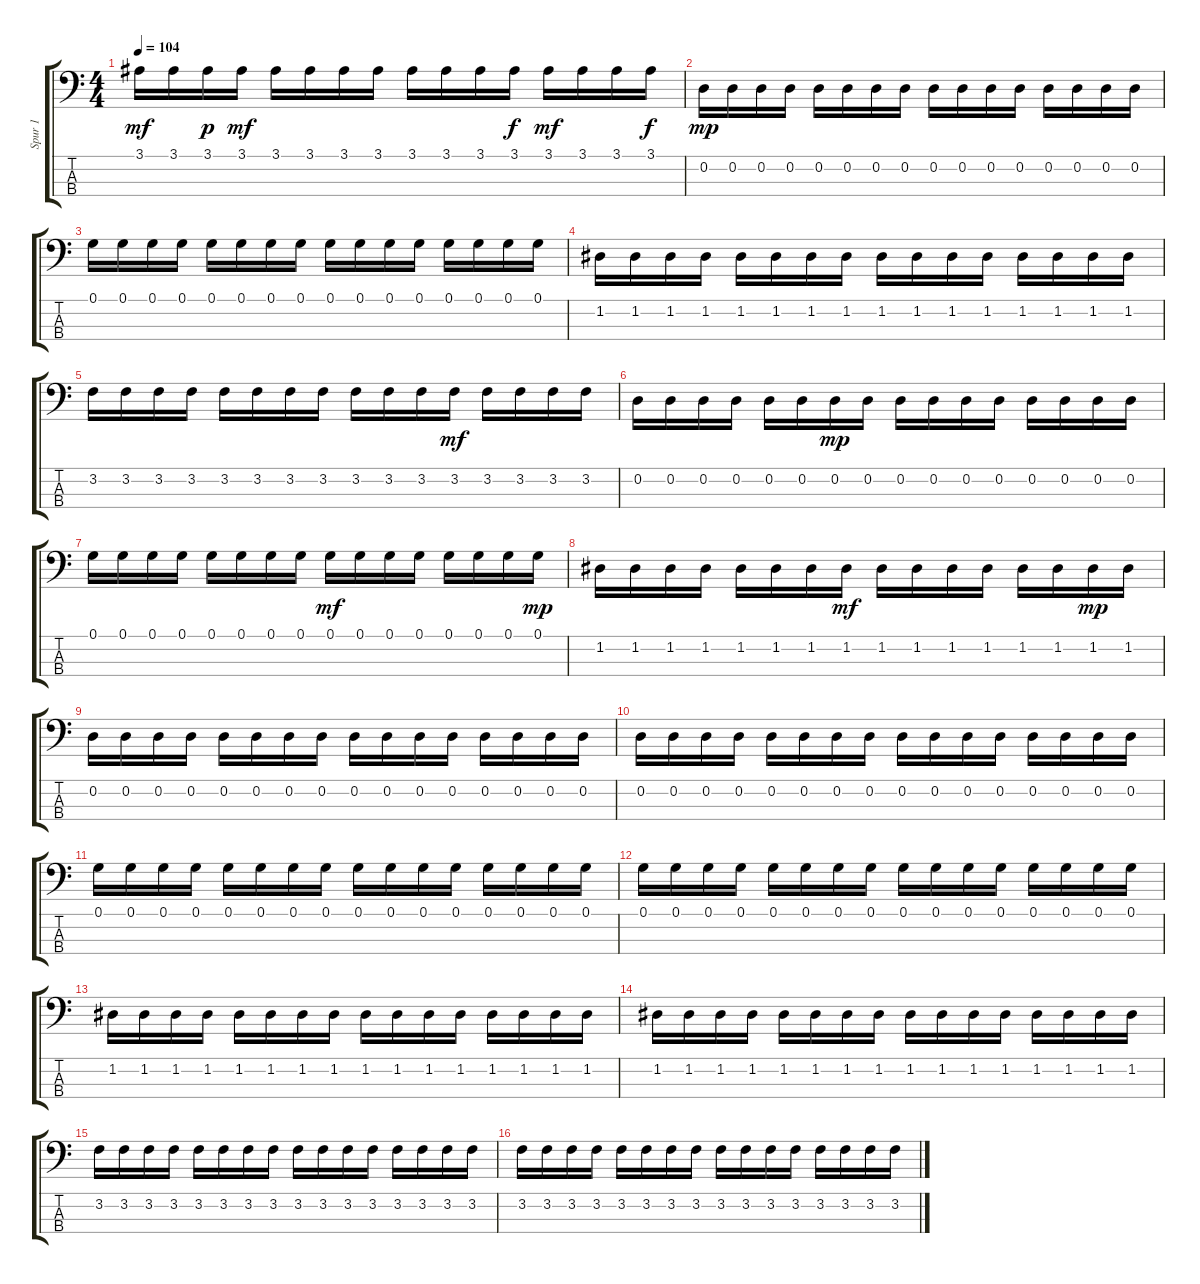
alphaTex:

\track ("Spur 1" "Spur 1") {instrument electricbassfinger}
\staff {score tabs}
\tuning (G2 D2 A1 E1) {hide}
\ts (4 4)
\tempo 104
\clef f4
\ks c
3.1.16{dy mf} 3.1.16 3.1.16{dy p} 3.1.16{dy mf} 3.1.16 3.1.16 3.1.16 3.1.16 3.1.16 3.1.16 3.1.16 3.1.16{dy f} 3.1.16{dy mf} 3.1.16 3.1.16 3.1.16{dy f} |
0.2.16{dy mp} 0.2.16 0.2.16 0.2.16 0.2.16 0.2.16 0.2.16 0.2.16 0.2.16 0.2.16 0.2.16 0.2.16 0.2.16 0.2.16 0.2.16 0.2.16 |
0.1.16 0.1.16 0.1.16 0.1.16 0.1.16 0.1.16 0.1.16 0.1.16 0.1.16 0.1.16 0.1.16 0.1.16 0.1.16 0.1.16 0.1.16 0.1.16 |
1.2.16 1.2.16 1.2.16 1.2.16 1.2.16 1.2.16 1.2.16 1.2.16 1.2.16 1.2.16 1.2.16 1.2.16 1.2.16 1.2.16 1.2.16 1.2.16 |
3.2.16 3.2.16 3.2.16 3.2.16 3.2.16 3.2.16 3.2.16 3.2.16 3.2.16 3.2.16 3.2.16 3.2.16{dy mf} 3.2.16 3.2.16 3.2.16 3.2.16 |
0.2.16 0.2.16 0.2.16 0.2.16 0.2.16 0.2.16 0.2.16{dy mp} 0.2.16 0.2.16 0.2.16 0.2.16 0.2.16 0.2.16 0.2.16 0.2.16 0.2.16 |
0.1.16 0.1.16 0.1.16 0.1.16 0.1.16 0.1.16 0.1.16 0.1.16 0.1.16{dy mf} 0.1.16 0.1.16 0.1.16 0.1.16 0.1.16 0.1.16 0.1.16{dy mp} |
1.2.16 1.2.16 1.2.16 1.2.16 1.2.16 1.2.16 1.2.16 1.2.16{dy mf} 1.2.16 1.2.16 1.2.16 1.2.16 1.2.16 1.2.16 1.2.16{dy mp} 1.2.16 |
0.2.16 0.2.16 0.2.16 0.2.16 0.2.16 0.2.16 0.2.16 0.2.16 0.2.16 0.2.16 0.2.16 0.2.16 0.2.16 0.2.16 0.2.16 0.2.16 |
0.2.16 0.2.16 0.2.16 0.2.16 0.2.16 0.2.16 0.2.16 0.2.16 0.2.16 0.2.16 0.2.16 0.2.16 0.2.16 0.2.16 0.2.16 0.2.16 |
0.1.16 0.1.16 0.1.16 0.1.16 0.1.16 0.1.16 0.1.16 0.1.16 0.1.16 0.1.16 0.1.16 0.1.16 0.1.16 0.1.16 0.1.16 0.1.16 |
0.1.16 0.1.16 0.1.16 0.1.16 0.1.16 0.1.16 0.1.16 0.1.16 0.1.16 0.1.16 0.1.16 0.1.16 0.1.16 0.1.16 0.1.16 0.1.16 |
1.2.16 1.2.16 1.2.16 1.2.16 1.2.16 1.2.16 1.2.16 1.2.16 1.2.16 1.2.16 1.2.16 1.2.16 1.2.16 1.2.16 1.2.16 1.2.16 |
1.2.16 1.2.16 1.2.16 1.2.16 1.2.16 1.2.16 1.2.16 1.2.16 1.2.16 1.2.16 1.2.16 1.2.16 1.2.16 1.2.16 1.2.16 1.2.16 |
3.2.16 3.2.16 3.2.16 3.2.16 3.2.16 3.2.16 3.2.16 3.2.16 3.2.16 3.2.16 3.2.16 3.2.16 3.2.16 3.2.16 3.2.16 3.2.16 |
3.2.16 3.2.16 3.2.16 3.2.16 3.2.16 3.2.16 3.2.16 3.2.16 3.2.16 3.2.16 3.2.16 3.2.16 3.2.16 3.2.16 3.2.16 3.2.16
